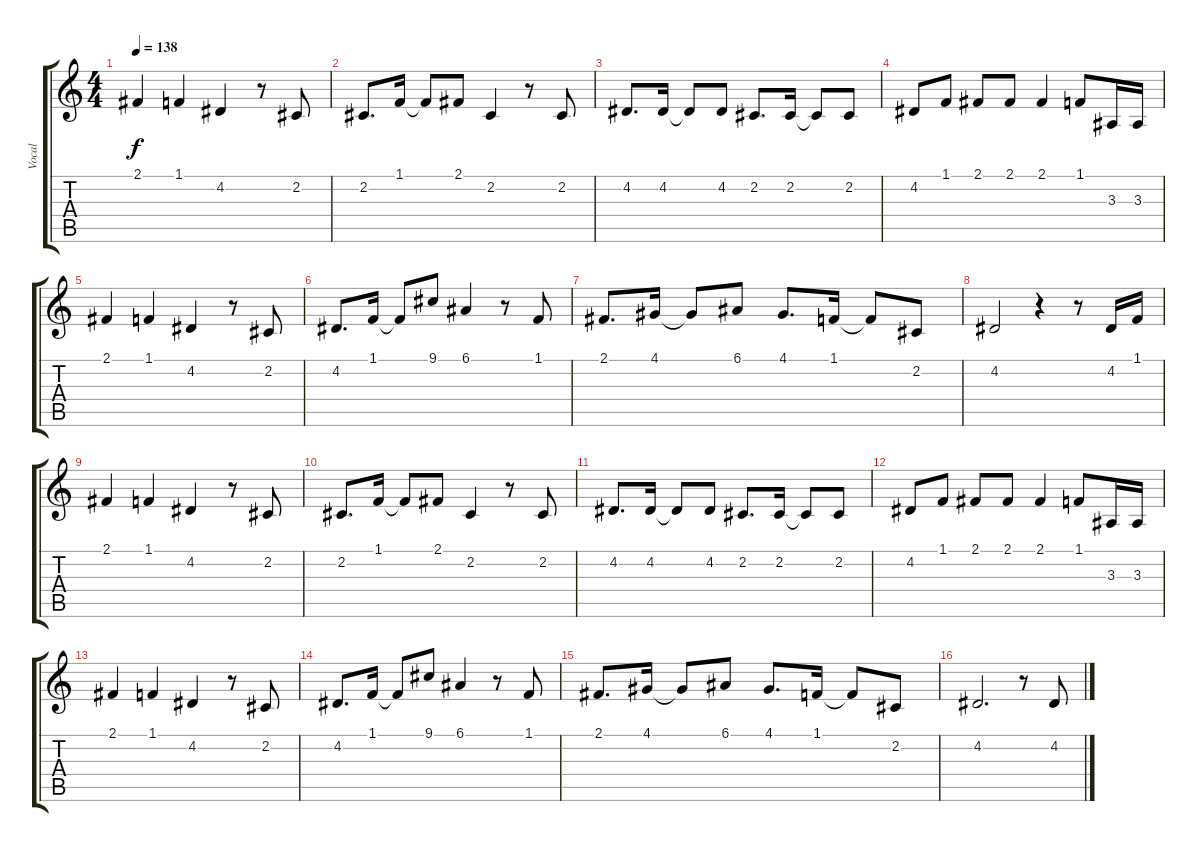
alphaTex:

\track ("Vocal" "Vocal") {instrument lead1square}
\staff {score tabs}
\tuning (E4 B3 G3 D3 A2 E2) {hide}
\ts (4 4)
\tempo 138
\clef g2
\ks c
2.1.4{dy f} 1.1.4 4.2.4 r.8 2.2.8 |
2.2.8{d} 1.1.16 1.1{t}.8 2.1.8 2.2.4 r.8 2.2.8 |
4.2.8{d} 4.2.16 4.2{t}.8 4.2.8 2.2.8{d} 2.2.16 2.2{t}.8 2.2.8 |
4.2.8 1.1.8 2.1.8 2.1.8 2.1.4 1.1.8 3.3.16 3.3.16 |
2.1.4 1.1.4 4.2.4 r.8 2.2.8 |
4.2.8{d} 1.1.16 1.1{t}.8 9.1.8 6.1.4 r.8 1.1.8 |
2.1.8{d} 4.1.16 4.1{t}.8 6.1.8 4.1.8{d} 1.1.16 1.1{t}.8 2.2.8 |
4.2.2 r.4 r.8 4.2.16 1.1.16 |
2.1.4 1.1.4 4.2.4 r.8 2.2.8 |
2.2.8{d} 1.1.16 1.1{t}.8 2.1.8 2.2.4 r.8 2.2.8 |
4.2.8{d} 4.2.16 4.2{t}.8 4.2.8 2.2.8{d} 2.2.16 2.2{t}.8 2.2.8 |
4.2.8 1.1.8 2.1.8 2.1.8 2.1.4 1.1.8 3.3.16 3.3.16 |
2.1.4 1.1.4 4.2.4 r.8 2.2.8 |
4.2.8{d} 1.1.16 1.1{t}.8 9.1.8 6.1.4 r.8 1.1.8 |
2.1.8{d} 4.1.16 4.1{t}.8 6.1.8 4.1.8{d} 1.1.16 1.1{t}.8 2.2.8 |
4.2.2{d} r.8 4.2.8
